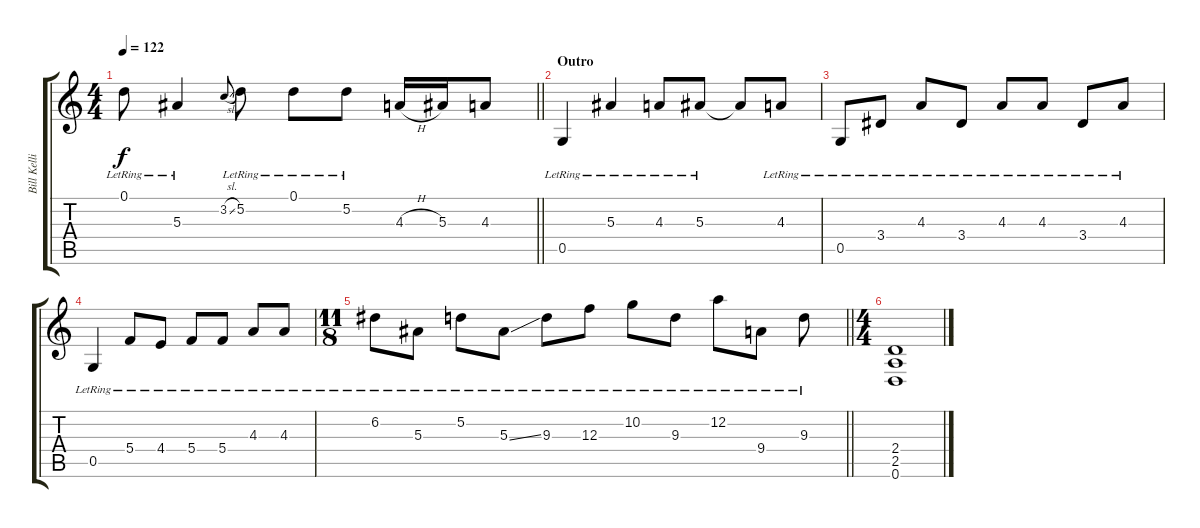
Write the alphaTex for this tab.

\track ("Bill Kelliher" "Bill Kelli") {instrument overdrivenguitar}
\staff {score tabs}
\tuning (D4 A3 F3 C3 G2 D2) {hide}
\ts (4 4)
\tempo 122
\clef g2
\barLineRight lightlight
\ks c
0.1{lr}.8{dy f} 5.3{lr}.4 3.2{sl}.8{gr onbeat} 5.2{lr}.8 0.1{lr}.8 5.2{lr}.8 4.3{h}.16 5.3.16 4.3.8 |
\section ("" "Outro")
0.5{lr}.4 5.3{lr}.4 4.3{lr}.8 5.3{lr}.8 5.3{t}.8 4.3{lr}.8 |
0.5{lr}.8 3.4{lr}.8 4.3{lr}.8 3.4{lr}.8 4.3{lr}.8 4.3{lr}.8 3.4{lr}.8 4.3{lr}.8 |
0.5{lr}.4 5.4{lr}.8 4.4{lr}.8 5.4{lr}.8 5.4{lr}.8 4.3{lr}.8 4.3{lr}.8 |
\ts (11 8)
\barLineRight lightlight
6.2{lr}.8 5.3{lr}.8 5.2{lr}.8 5.3{ss lr}.8 9.3{lr}.8 12.3{lr}.8 10.2{lr}.8 9.3{lr}.8 12.2{lr}.8 9.4{lr}.8 9.3{lr}.8 |
\ts (4 4)
(2.4 2.5 0.6).1
